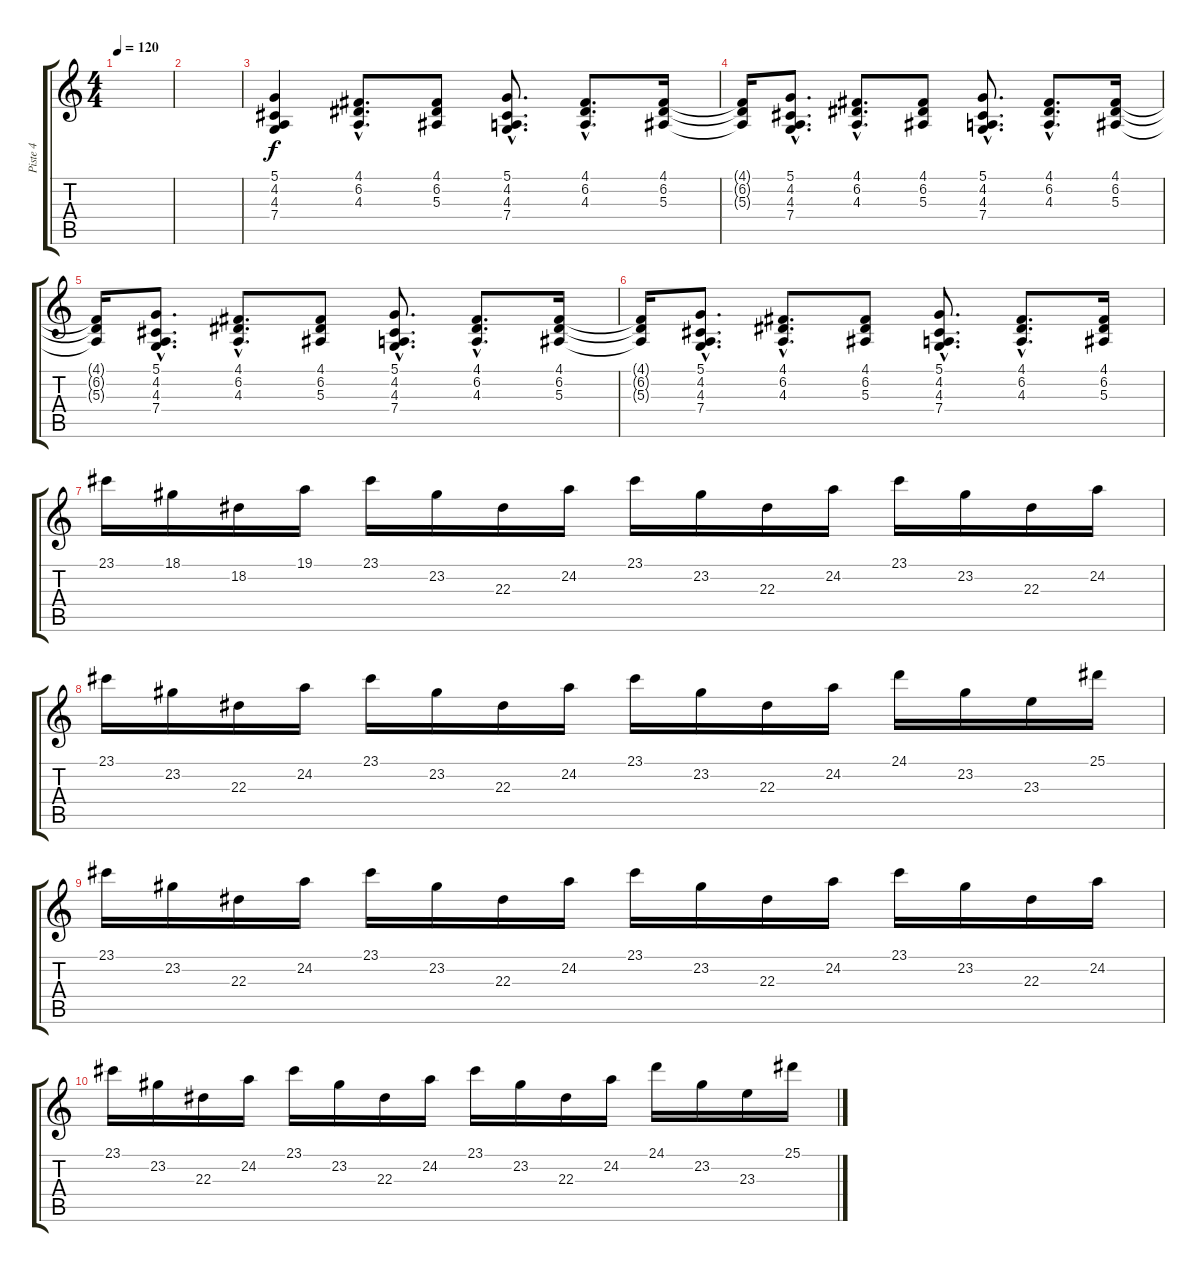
\track ("Piste 4" "Piste 4") {instrument electricgrandpiano}
\staff {score tabs}
\tuning (D4 A3 F3 C3 G2 D2) {hide}
\ts (4 4)
\tempo 120
\clef g2
\ks c
|
|
(5.1 4.2 4.3 7.4).4 (4.1{hac} 6.2{hac} 4.3{hac}).8{d} (4.1 6.2 5.3).8 (5.1{hac} 4.2{hac} 4.3{hac} 7.4{hac}).8{d} (4.1{hac} 6.2{hac} 4.3{hac}).8{d} (4.1 6.2 5.3).16 |
(4.1{t} 6.2{t} 5.3{t}).16 (5.1{hac} 4.2{hac} 4.3{hac} 7.4{hac}).8{d} (4.1{hac} 6.2{hac} 4.3{hac}).8{d} (4.1 6.2 5.3).8 (5.1{hac} 4.2{hac} 4.3{hac} 7.4{hac}).8{d} (4.1{hac} 6.2{hac} 4.3{hac}).8{d} (4.1 6.2 5.3).16 |
(4.1{t} 6.2{t} 5.3{t}).16 (5.1{hac} 4.2{hac} 4.3{hac} 7.4{hac}).8{d} (4.1{hac} 6.2{hac} 4.3{hac}).8{d} (4.1 6.2 5.3).8 (5.1{hac} 4.2{hac} 4.3{hac} 7.4{hac}).8{d} (4.1{hac} 6.2{hac} 4.3{hac}).8{d} (4.1 6.2 5.3).16 |
(4.1{t} 6.2{t} 5.3{t}).16 (5.1{hac} 4.2{hac} 4.3{hac} 7.4{hac}).8{d} (4.1{hac} 6.2{hac} 4.3{hac}).8{d} (4.1 6.2 5.3).8 (5.1{hac} 4.2{hac} 4.3{hac} 7.4{hac}).8{d} (4.1{hac} 6.2{hac} 4.3{hac}).8{d} (4.1 6.2 5.3).16 |
23.1.16 18.1.16 18.2.16 19.1.16 23.1.16 23.2.16 22.3.16 24.2.16 23.1.16 23.2.16 22.3.16 24.2.16 23.1.16 23.2.16 22.3.16 24.2.16 |
23.1.16 23.2.16 22.3.16 24.2.16 23.1.16 23.2.16 22.3.16 24.2.16 23.1.16 23.2.16 22.3.16 24.2.16 24.1.16 23.2.16 23.3.16 25.1.16 |
23.1.16 23.2.16 22.3.16 24.2.16 23.1.16 23.2.16 22.3.16 24.2.16 23.1.16 23.2.16 22.3.16 24.2.16 23.1.16 23.2.16 22.3.16 24.2.16 |
23.1.16 23.2.16 22.3.16 24.2.16 23.1.16 23.2.16 22.3.16 24.2.16 23.1.16 23.2.16 22.3.16 24.2.16 24.1.16 23.2.16 23.3.16 25.1.16
